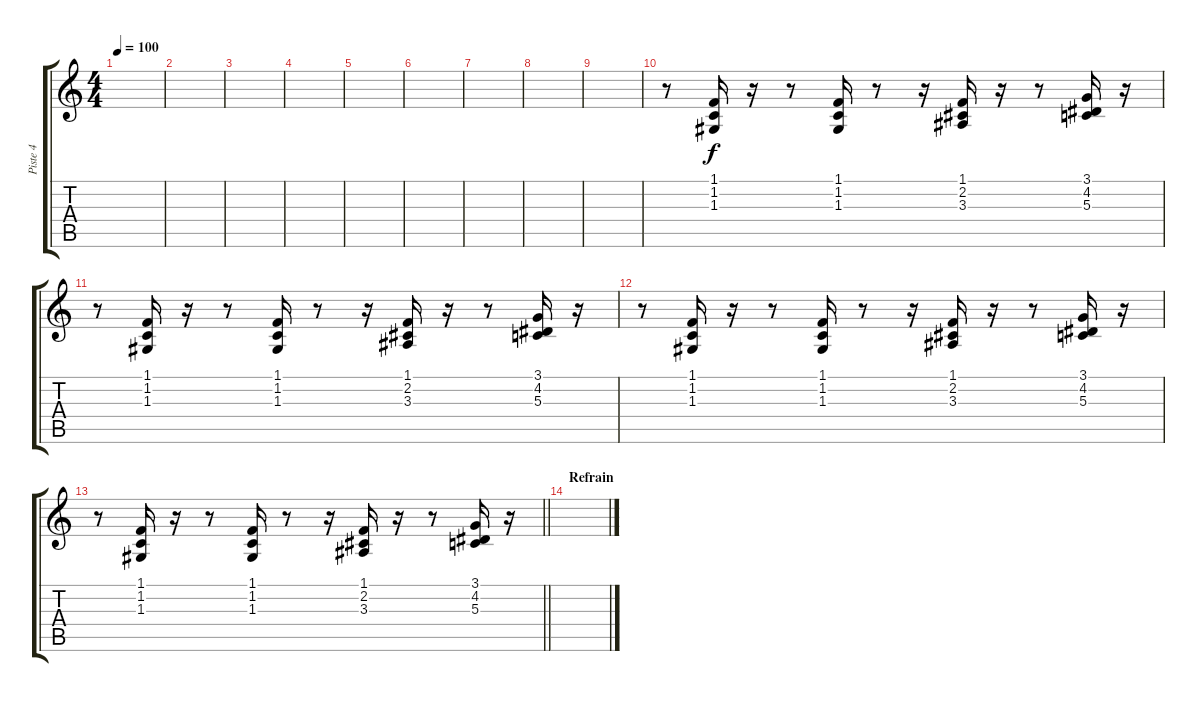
\track ("Piste 4" "Piste 4") {instrument acousticgrandpiano}
\staff {score tabs}
\tuning (E4 B3 G3 D3 A2 E2) {hide}
\ts (4 4)
\tempo 100
\clef g2
\ks c
|
|
|
|
|
|
|
|
|
r.8 (1.1 1.2 1.3).16 r.16 r.8 (1.1 1.2 1.3).16 r.8 r.16 (1.1 2.2 3.3).16 r.16 r.8 (3.1 4.2 5.3).16 r.16 |
r.8 (1.1 1.2 1.3).16 r.16 r.8 (1.1 1.2 1.3).16 r.8 r.16 (1.1 2.2 3.3).16 r.16 r.8 (3.1 4.2 5.3).16 r.16 |
r.8 (1.1 1.2 1.3).16 r.16 r.8 (1.1 1.2 1.3).16 r.8 r.16 (1.1 2.2 3.3).16 r.16 r.8 (3.1 4.2 5.3).16 r.16 |
\barLineRight lightlight
r.8 (1.1 1.2 1.3).16 r.16 r.8 (1.1 1.2 1.3).16 r.8 r.16 (1.1 2.2 3.3).16 r.16 r.8 (3.1 4.2 5.3).16 r.16 |
\section ("" "Refrain")
